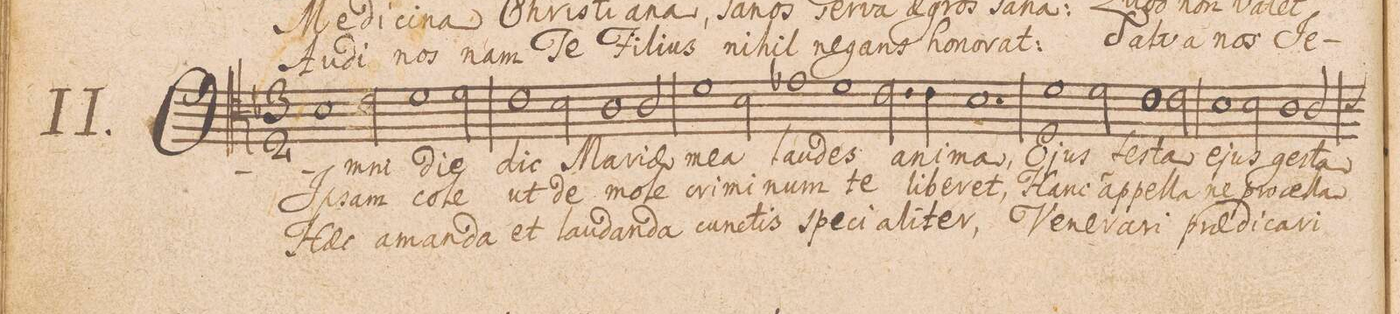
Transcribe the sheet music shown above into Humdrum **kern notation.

**kern	**text	**text	**text	**text
*I"TENOR.	*	*	*	*
*clefC4	*	*	*	*
*k[b-]	*	*	*	*
*M3/2	*	*	*	*
*	*null	*null	*null	*
1B-	Om-	Ip-	Haec	.
*2\right	*	*	*	*
2c\	-ni	-sam	a-	.
=2-	=2-	=2-	=2-	=2
1d	di-	co-	-man-	.
2d\	-e	-le	-da	.
=3	=3	=3	=3	=3
1c	dic	ut	et	.
2B-\	Ma-	de	lau-	.
=4-	=4-	=4-	=4-	=4
1A	-ri-	mo-	-dan-	.
2A/	-ae	-le	-da	.
=5	=5	=5	=5	=5
1d	me-	cri-	cun-	.
2B-\	-a	-mi-	-ctis	.
=6-	=6-	=6-	=6-	=6
1e-X	lau-	-num	spe-	.
1d\	-des	te	-ci-	.
=7-	=7-	=7-	=7-	=7
2.c\	a-	li-	-a-	.
4c\	-ni-	-be-	-li-	.
=8-	=8-	=8-	=8-	=8
1.B-	-ma,	-ret,	-ter,	.
=9	=9	=9	=9	=9
1d	E-	Hanc	Ve-	.
2d\	-jus	ap-	-ne-	.
=10-	=10-	=10-	=10-	=10
1c	fes-	-pel-	-ra-	.
2c\	-ta	-la	-ri	.
=11	=11	=11	=11	=11
1B-	e-	ne	prae-	.
2B-\	-jus	pro-	-di-	.
=12-	=12-	=12-	=12-	=12
1A	ges-	-cel-	-ca-	.
2A/	-ta	-la	-ri	.
*custos:B	*	*	*	*
=13	=13	=13	=13	=13
*-	*-	*-	*-	*-
